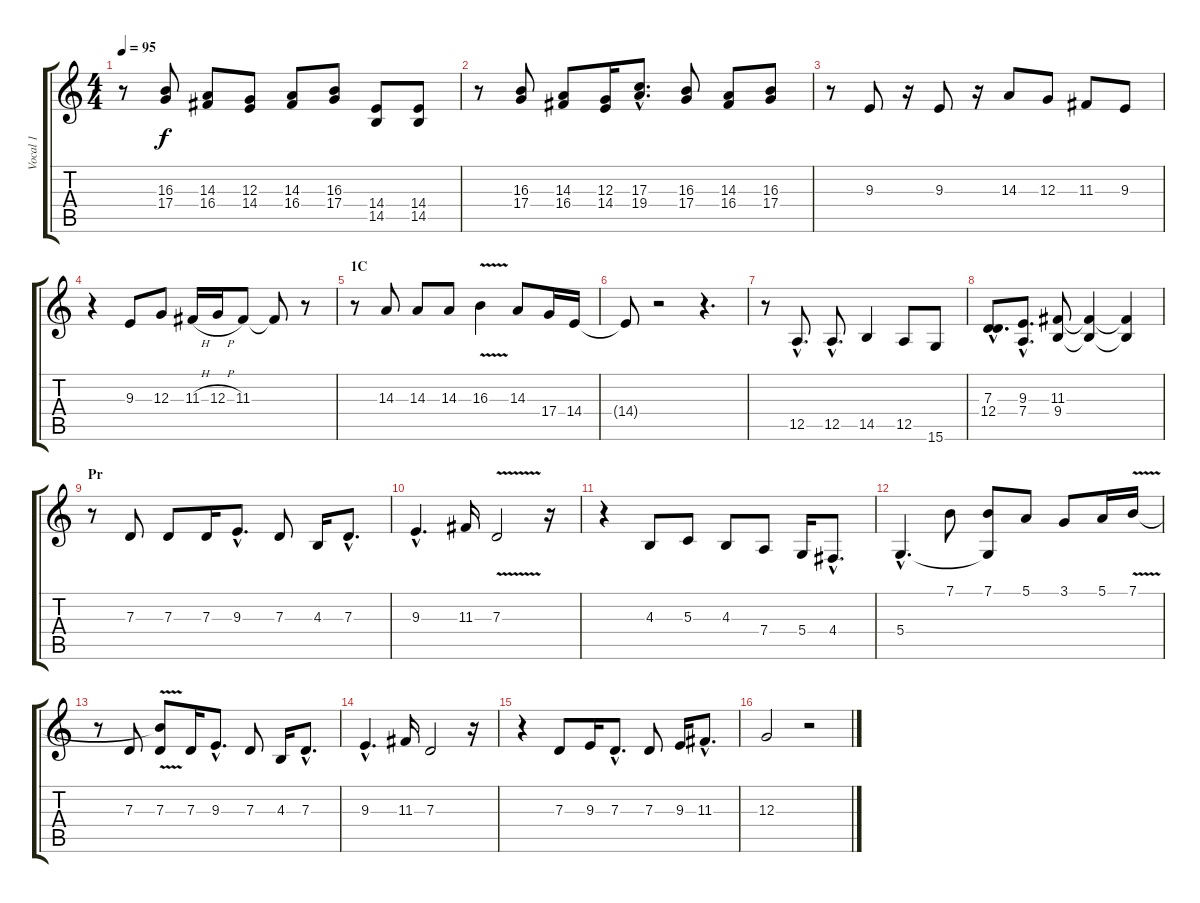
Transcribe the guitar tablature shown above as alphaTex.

\track ("Vocal 1" "Vocal 1") {instrument synthbrass1}
\staff {score tabs}
\tuning (E4 B3 G3 D3 A2 E2) {hide}
\ts (4 4)
\tempo 95
\clef g2
\ks c
r.8{dy f} (16.3 17.4).8 (14.3 16.4).8 (12.3 14.4).8 (14.3 16.4).8 (16.3 17.4).8 (14.4 14.5).8 (14.4 14.5).8 |
r.8 (16.3 17.4).8 (14.3 16.4).8 (12.3 14.4).16 (17.3{hac} 19.4{hac}).8{d} (16.3 17.4).8 (14.3 16.4).8 (16.3 17.4).8 |
r.8 9.3.8 r.16 9.3.8 r.16 14.3.8 12.3.8 11.3.8 9.3.8 |
r.4 9.3.8 12.3.8 11.3{h}.16 12.3{h}.16 11.3.8 11.3{t}.8 r.8 |
\section ("" "1C")
r.8 14.3.8 14.3.8 14.3.8 16.3{v}.4 14.3.8 17.4.16 14.4.16 |
14.4{t}.8 r.2 r.4{d} |
r.8 12.5{hac}.8{d} 12.5{hac}.8{d} 14.5.4 12.5.8 15.6.8 |
(7.3{hac} 12.4{hac}).8{d} (9.3{hac} 7.4{hac}).8{d} (11.3 9.4).8 (11.3{t} 9.4{t}).4 (11.3{t} 9.4{t}).4 |
\section ("" "Pr")
r.8 7.3.8 7.3.8 7.3.16 9.3{hac}.8{d} 7.3.8 4.3.16 7.3{hac}.8{d} |
9.3{hac}.4{d} 11.3.16 7.3{v}.2 r.16 |
r.4 4.3.8 5.3.8 4.3.8 7.4.8 5.4.16 4.4{hac}.8{d} |
5.4{hac}.4{d} 7.1.8 (7.1 5.4{t}).8 5.1.8 3.1.8 5.1.16 7.1{v}.16 |
r.8 7.3.8 (7.1{t} 7.3).8 7.3.16 9.3{hac}.8{d} 7.3.8 4.3.16 7.3{hac}.8{d} |
9.3{hac}.4{d} 11.3.16 7.3.2 r.16 |
r.4 7.3.8 9.3.16 7.3{hac}.8{d} 7.3.8 9.3.16 11.3{hac}.8{d} |
12.3.2 r.2
